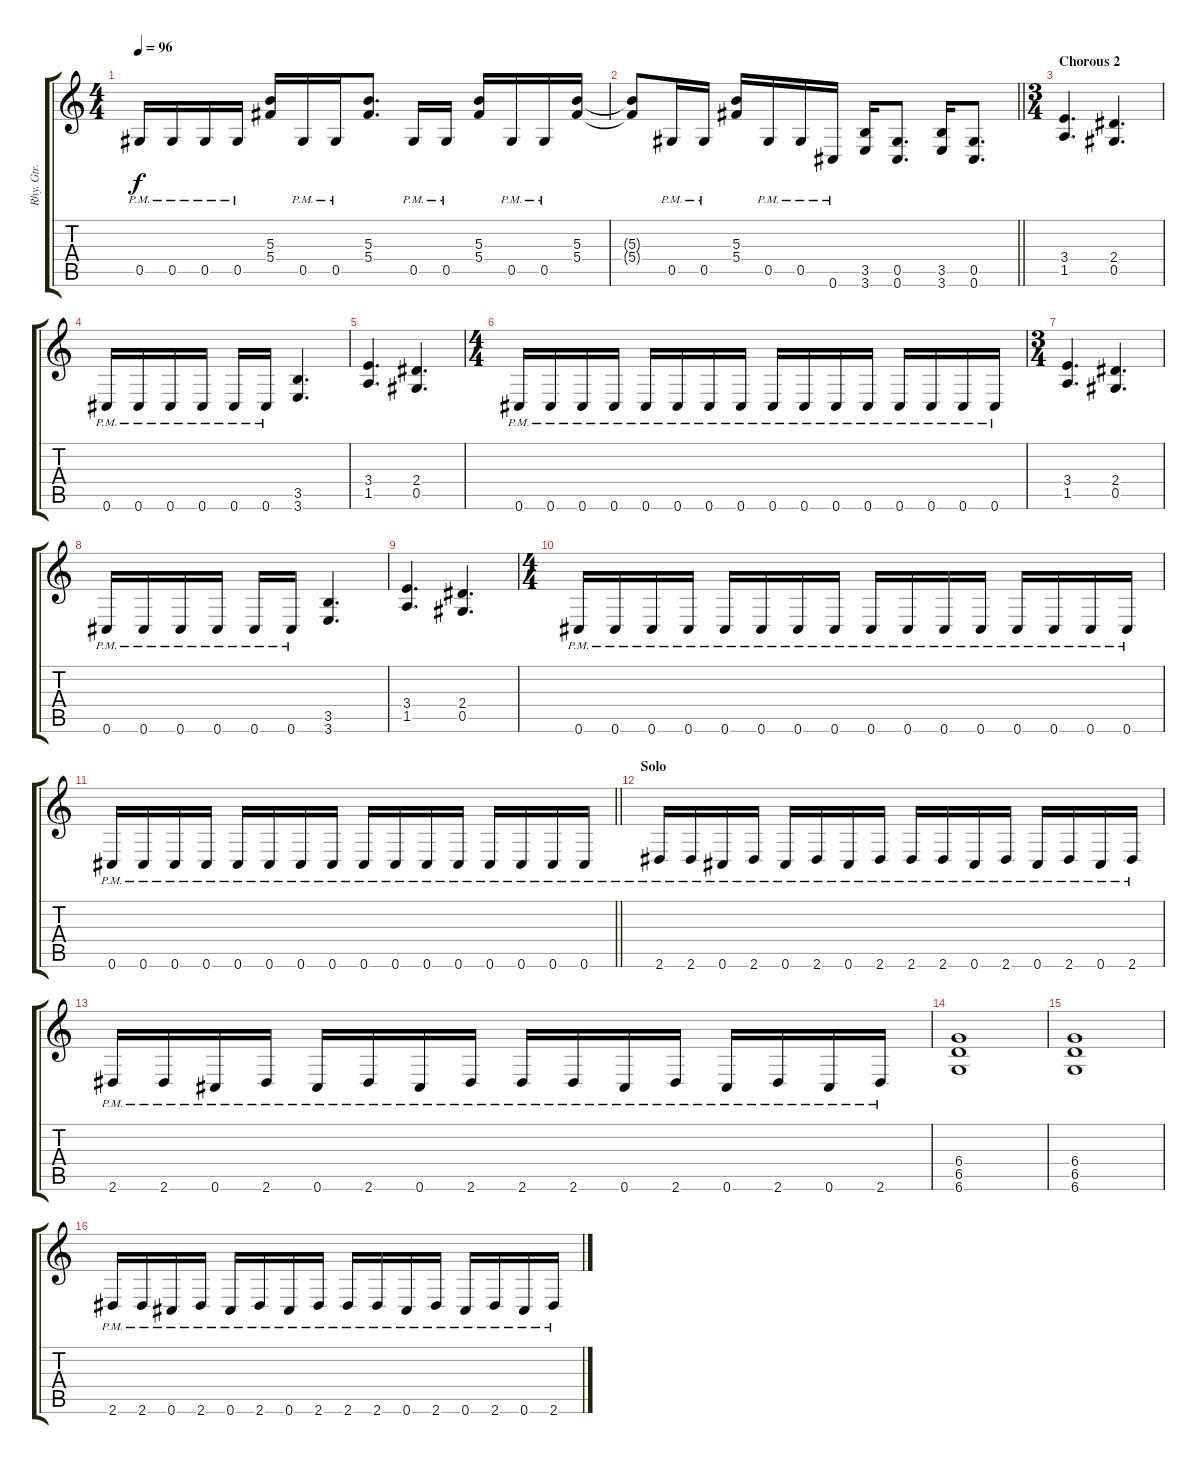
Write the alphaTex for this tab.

\track ("Rhy. Gtr. 2" "Rhy. Gtr. ") {instrument distortionguitar}
\staff {score tabs}
\tuning (Eb4 Bb3 Gb3 Db3 Ab2 Db2) {hide}
\ts (4 4)
\tempo 96
\clef g2
\ks c
0.5{pm}.16{dy f} 0.5{pm}.16 0.5{pm}.16 0.5{pm}.16 (5.3 5.4).16 0.5{pm}.16 0.5{pm}.16 (5.3 5.4).8{d} 0.5{pm}.16 0.5{pm}.16 (5.3 5.4).16 0.5{pm}.16 0.5{pm}.16 (5.3 5.4).16 |
\barLineRight lightlight
(5.3{t} 5.4{t}).8 0.5{pm}.16 0.5{pm}.16 (5.3 5.4).16 0.5{pm}.16 0.5{pm}.16 0.6{pm}.16 (3.5 3.6).16 (0.5 0.6).8{d} (3.5 3.6).16 (0.5 0.6).8{d} |
\ts (3 4)
\section ("" "Chorous 2")
(3.4 1.5).4{d} (2.4 0.5).4{d} |
0.6{pm}.16 0.6{pm}.16 0.6{pm}.16 0.6{pm}.16 0.6{pm}.16 0.6{pm}.16 (3.5 3.6).4{d} |
(3.4 1.5).4{d} (2.4 0.5).4{d} |
\ts (4 4)
0.6{pm}.16 0.6{pm}.16 0.6{pm}.16 0.6{pm}.16 0.6{pm}.16 0.6{pm}.16 0.6{pm}.16 0.6{pm}.16 0.6{pm}.16 0.6{pm}.16 0.6{pm}.16 0.6{pm}.16 0.6{pm}.16 0.6{pm}.16 0.6{pm}.16 0.6{pm}.16 |
\ts (3 4)
(3.4 1.5).4{d} (2.4 0.5).4{d} |
0.6{pm}.16 0.6{pm}.16 0.6{pm}.16 0.6{pm}.16 0.6{pm}.16 0.6{pm}.16 (3.5 3.6).4{d} |
(3.4 1.5).4{d} (2.4 0.5).4{d} |
\ts (4 4)
0.6{pm}.16 0.6{pm}.16 0.6{pm}.16 0.6{pm}.16 0.6{pm}.16 0.6{pm}.16 0.6{pm}.16 0.6{pm}.16 0.6{pm}.16 0.6{pm}.16 0.6{pm}.16 0.6{pm}.16 0.6{pm}.16 0.6{pm}.16 0.6{pm}.16 0.6{pm}.16 |
\barLineRight lightlight
0.6{pm}.16 0.6{pm}.16 0.6{pm}.16 0.6{pm}.16 0.6{pm}.16 0.6{pm}.16 0.6{pm}.16 0.6{pm}.16 0.6{pm}.16 0.6{pm}.16 0.6{pm}.16 0.6{pm}.16 0.6{pm}.16 0.6{pm}.16 0.6{pm}.16 0.6{pm}.16 |
\section ("" "Solo")
2.6{pm}.16{volume 5} 2.6{pm}.16 0.6{pm}.16 2.6{pm}.16 0.6{pm}.16 2.6{pm}.16 0.6{pm}.16 2.6{pm}.16 2.6{pm}.16 2.6{pm}.16 0.6{pm}.16 2.6{pm}.16 0.6{pm}.16 2.6{pm}.16 0.6{pm}.16 2.6{pm}.16 |
2.6{pm}.16 2.6{pm}.16 0.6{pm}.16 2.6{pm}.16 0.6{pm}.16 2.6{pm}.16 0.6{pm}.16 2.6{pm}.16 2.6{pm}.16 2.6{pm}.16 0.6{pm}.16 2.6{pm}.16 0.6{pm}.16 2.6{pm}.16 0.6{pm}.16 2.6{pm}.16 |
(6.4 6.5 6.6).1 |
(6.4 6.5 6.6).1 |
2.6{pm}.16 2.6{pm}.16 0.6{pm}.16 2.6{pm}.16 0.6{pm}.16 2.6{pm}.16 0.6{pm}.16 2.6{pm}.16 2.6{pm}.16 2.6{pm}.16 0.6{pm}.16 2.6{pm}.16 0.6{pm}.16 2.6{pm}.16 0.6{pm}.16 2.6{pm}.16
